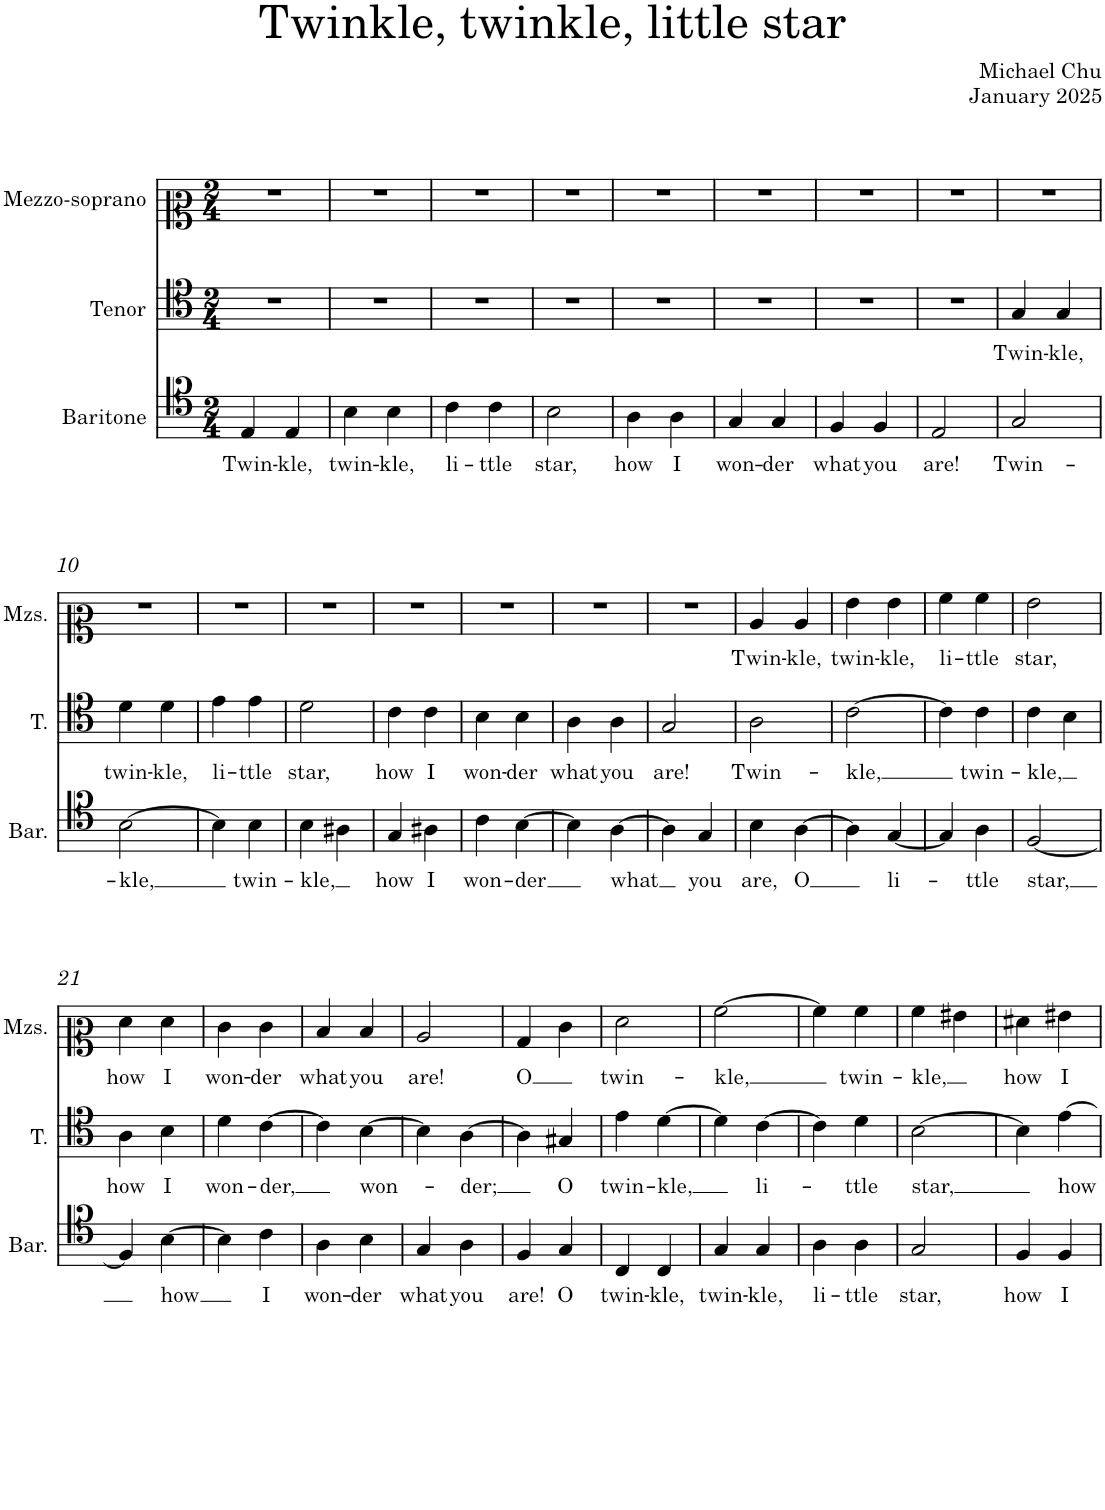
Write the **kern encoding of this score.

**kern	**text	**kern	**text	**kern	**text
*part3	*part3	*part2	*part2	*part1	*part1
*staff3	*staff3	*staff2	*staff2	*staff1	*staff1
*I"Baritone	*	*I"Tenor	*	*I"Mezzo-soprano	*
*I'Bar.	*	*I'T.	*	*I'Mzs.	*
*clefC5	*	*clefC4	*	*clefC2	*
*k[]	*	*k[]	*	*k[]	*
*M2/4	*	*M2/4	*	*M2/4	*
=1	=1	=1	=1	=1	=1
!	!LO:LY:b	!	!	!	!
4C/	Twin-	2r	.	2r	.
!	!LO:LY:b	!	!	!	!
4C/	-kle,	.	.	.	.
=2	=2	=2	=2	=2	=2
!	!LO:LY:b	!	!	!	!
4G\	twin-	2r	.	2r	.
!	!LO:LY:b	!	!	!	!
4G\	-kle,	.	.	.	.
=3	=3	=3	=3	=3	=3
!	!LO:LY:b	!	!	!	!
4A\	li-	2r	.	2r	.
!	!LO:LY:b	!	!	!	!
4A\	-ttle	.	.	.	.
=4	=4	=4	=4	=4	=4
!	!LO:LY:b	!	!	!	!
2G\	star,	2r	.	2r	.
=5	=5	=5	=5	=5	=5
!	!LO:LY:b	!	!	!	!
4F\	how	2r	.	2r	.
!	!LO:LY:b	!	!	!	!
4F\	I	.	.	.	.
=6	=6	=6	=6	=6	=6
!	!LO:LY:b	!	!	!	!
4E/	won-	2r	.	2r	.
!	!LO:LY:b	!	!	!	!
4E/	-der	.	.	.	.
=7	=7	=7	=7	=7	=7
!	!LO:LY:b	!	!	!	!
4D/	what	2r	.	2r	.
!	!LO:LY:b	!	!	!	!
4D/	you	.	.	.	.
=8	=8	=8	=8	=8	=8
!	!LO:LY:b	!	!	!	!
2C/	are!	2r	.	2r	.
=9	=9	=9	=9	=9	=9
!	!LO:LY:b	!	!LO:LY:b	!	!
2E/	Twin-	4G/	Twin-	2r	.
!	!	!	!LO:LY:b	!	!
.	.	4G/	-kle,	.	.
!!LO:LB:g=z
=10	=10	=10	=10	=10	=10
!	!LO:LY:b	!	!LO:LY:b	!	!
[2G\	-kle,	4d\	twin-	2r	.
!	!	!	!LO:LY:b	!	!
.	.	4d\	-kle,	.	.
=11	=11	=11	=11	=11	=11
!	!	!	!LO:LY:b	!	!
4G\]	.	4e\	li-	2r	.
!	!LO:LY:b	!	!LO:LY:b	!	!
4G\	twin-	4e\	-ttle	.	.
=12	=12	=12	=12	=12	=12
!	!LO:LY:b	!	!LO:LY:b	!	!
4G\	-kle,	2d\	star,	2r	.
4F#X\	.	.	.	.	.
=13	=13	=13	=13	=13	=13
!	!LO:LY:b	!	!LO:LY:b	!	!
4E/	how	4c\	how	2r	.
!	!LO:LY:b	!	!LO:LY:b	!	!
4F#X\	I	4c\	I	.	.
=14	=14	=14	=14	=14	=14
!	!LO:LY:b	!	!LO:LY:b	!	!
4A\	won-	4B\	won-	2r	.
!	!LO:LY:b	!	!LO:LY:b	!	!
[4G\	-der	4B\	-der	.	.
=15	=15	=15	=15	=15	=15
!	!	!	!LO:LY:b	!	!
4G\]	.	4A\	what	2r	.
!	!LO:LY:b	!	!LO:LY:b	!	!
[4F\	what	4A\	you	.	.
=16	=16	=16	=16	=16	=16
!	!	!	!LO:LY:b	!	!
4F\]	.	2G/	are!	2r	.
!	!LO:LY:b	!	!	!	!
4E/	you	.	.	.	.
=17	=17	=17	=17	=17	=17
!	!LO:LY:b	!	!LO:LY:b	!	!LO:LY:b
4G\	are,	2A\	Twin-	4c/	Twin-
!	!LO:LY:b	!	!	!	!LO:LY:b
[4F\	O	.	.	4c/	-kle,
=18	=18	=18	=18	=18	=18
!	!	!	!LO:LY:b	!	!LO:LY:b
4F\]	.	[2c\	-kle,	4g\	twin-
!	!LO:LY:b	!	!	!	!LO:LY:b
[4E/	li-	.	.	4g\	-kle,
=19	=19	=19	=19	=19	=19
!	!	!	!	!	!LO:LY:b
4E/]	.	4c\]	.	4a\	li-
!	!LO:LY:b	!	!LO:LY:b	!	!LO:LY:b
4F\	-ttle	4c\	twin-	4a\	-ttle
=20	=20	=20	=20	=20	=20
!	!LO:LY:b	!	!LO:LY:b	!	!LO:LY:b
[2D/	star,	4c\	-kle,	2g\	star,
.	.	4B\	.	.	.
!!LO:LB:g=z
=21	=21	=21	=21	=21	=21
!	!	!	!LO:LY:b	!	!LO:LY:b
4D/]	.	4A\	how	4f\	how
!	!LO:LY:b	!	!LO:LY:b	!	!LO:LY:b
[4G\	how	4B\	I	4f\	I
=22	=22	=22	=22	=22	=22
!	!	!	!LO:LY:b	!	!LO:LY:b
4G\]	.	4d\	won-	4e\	won-
!	!LO:LY:b	!	!LO:LY:b	!	!LO:LY:b
4A\	I	[4c\	-der,	4e\	-der
=23	=23	=23	=23	=23	=23
!	!LO:LY:b	!	!	!	!LO:LY:b
4F\	won-	4c\]	.	4d/	what
!	!LO:LY:b	!	!LO:LY:b	!	!LO:LY:b
4G\	-der	[4B\	-won-	4d/	you
=24	=24	=24	=24	=24	=24
!	!LO:LY:b	!	!	!	!LO:LY:b
4E/	what	4B\]	.	2c/	are!
!	!LO:LY:b	!	!LO:LY:b	!	!
4F\	you	[4A\	-der;	.	.
=25	=25	=25	=25	=25	=25
!	!LO:LY:b	!	!	!	!LO:LY:b
4D/	are!	4A\]	.	4B/	O
!	!LO:LY:b	!	!LO:LY:b	!	!
4E/	O	4G#X/	O	4e\	.
=26	=26	=26	=26	=26	=26
!	!LO:LY:b	!	!LO:LY:b	!	!LO:LY:b
4AA/	twin-	4e\	twin-	2f\	twin-
!	!LO:LY:b	!	!LO:LY:b	!	!
4AA/	-kle,	[4d\	-kle,	.	.
=27	=27	=27	=27	=27	=27
!	!LO:LY:b	!	!	!	!LO:LY:b
4E/	twin-	4d\]	.	[2a\	-kle,
!	!LO:LY:b	!	!LO:LY:b	!	!
4E/	-kle,	[4c\	li-	.	.
=28	=28	=28	=28	=28	=28
!	!LO:LY:b	!	!	!	!
4F\	li-	4c\]	.	4a\]	.
!	!LO:LY:b	!	!LO:LY:b	!	!LO:LY:b
4F\	-ttle	4d\	-ttle	4a\	twin-
=29	=29	=29	=29	=29	=29
!	!LO:LY:b	!	!LO:LY:b	!	!LO:LY:b
2E/	star,	[2B\	star,	4a\	-kle,
.	.	.	.	4g#X\	.
=30	=30	=30	=30	=30	=30
!	!LO:LY:b	!	!	!	!LO:LY:b
4D/	how	4B\]	.	4f#X\	how
!	!LO:LY:b	!	!LO:LY:b	!	!LO:LY:b
4D/	I	[4e\	how	4g#X\	I
=	=	=	=	=	=
*-	*-	*-	*-	*-	*-
